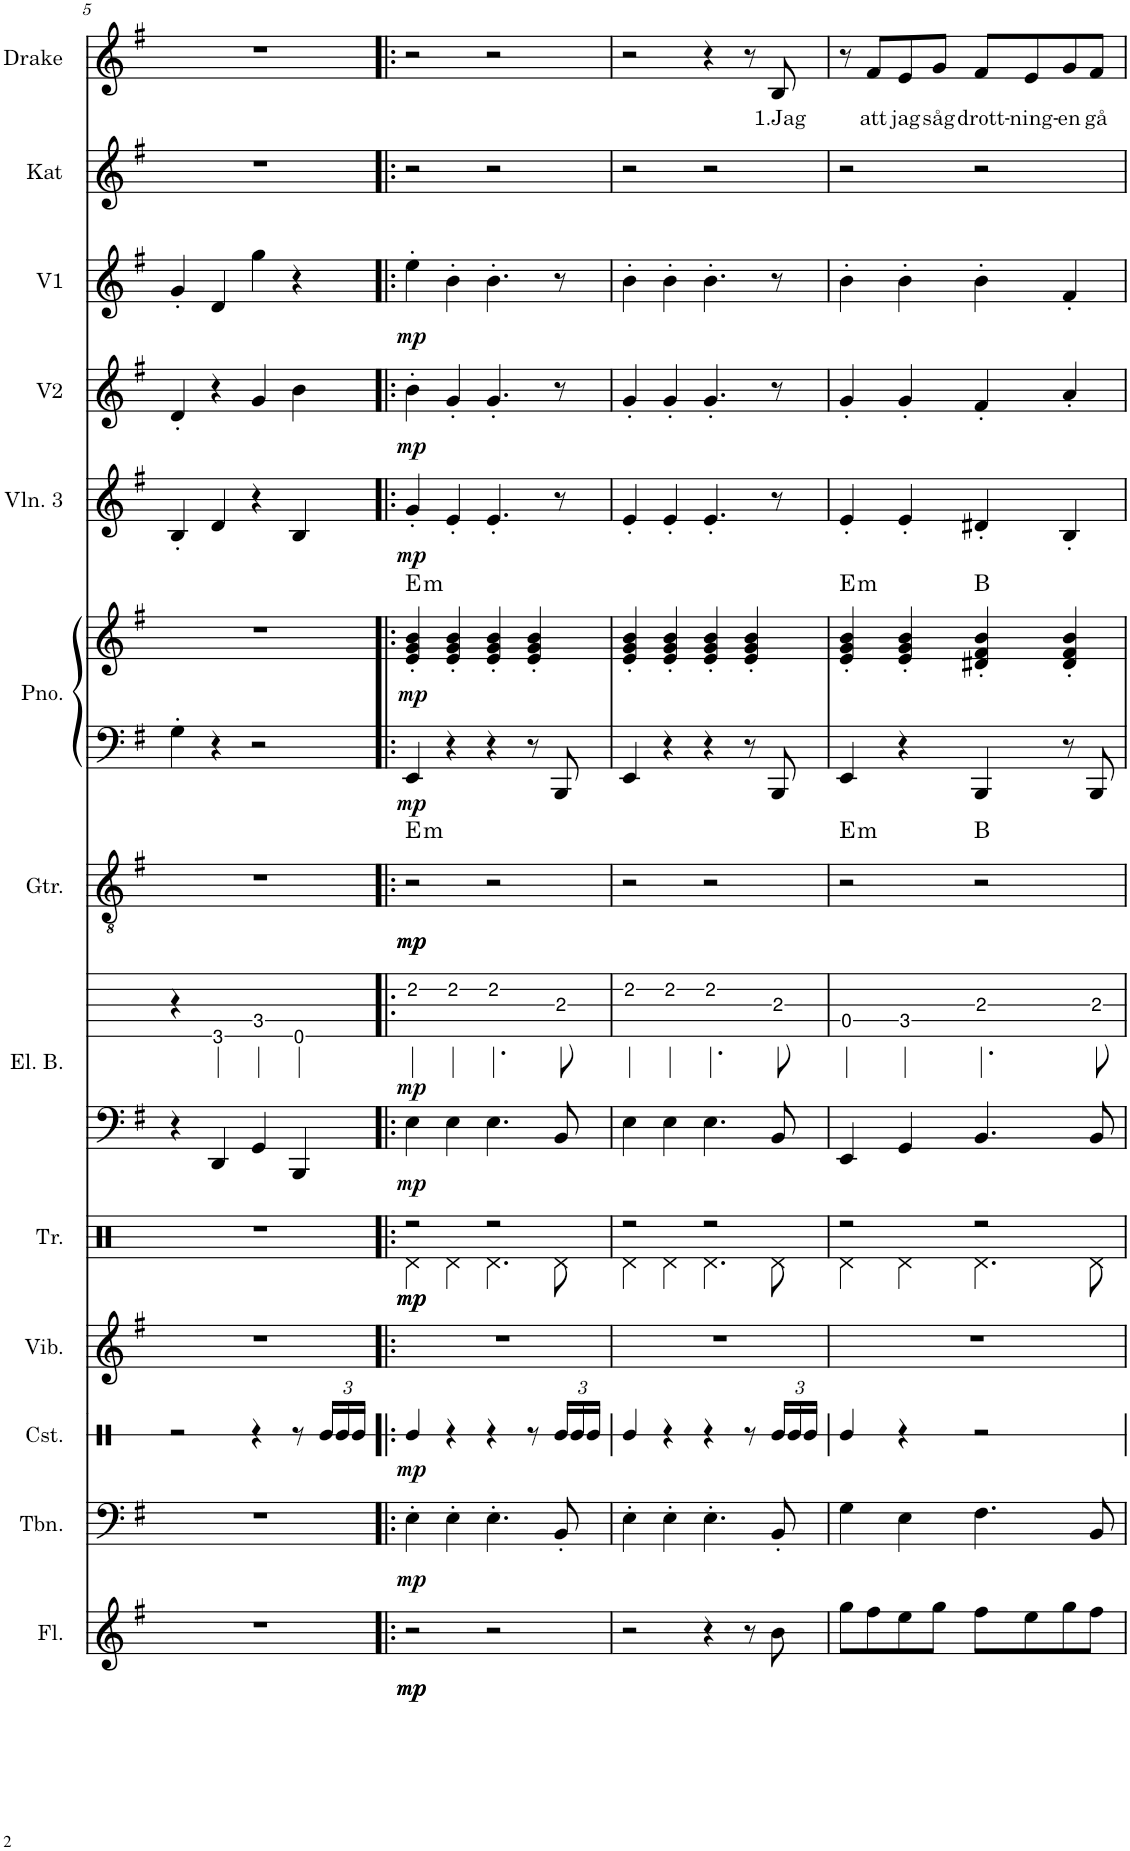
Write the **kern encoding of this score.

**kern	**dynam	**kern	**dynam	**kern	**dynam	**kern	**kern	**dynam	**kern	**kern	**dynam	**kern	**dynam	**harte	**kern	**kern	**dynam	**harte	**kern	**dynam	**kern	**dynam	**kern	**dynam	**kern	**kern	**text
*part13	*part13	*part12	*part12	*part11	*part11	*part10	*part9	*part9	*part8	*part8	*part8	*part7	*part7	*part7	*part6	*part6	*part6	*part6	*part5	*part5	*part4	*part4	*part3	*part3	*part2	*part1	*part1
*staff15	*staff15	*staff14	*staff14	*staff13	*staff13	*staff12	*staff11	*staff11	*staff10	*staff9	*staff9/10	*staff8	*staff8	*	*staff7	*staff6	*staff6/7	*	*staff5	*staff5	*staff4	*staff4	*staff3	*staff3	*staff2	*staff1	*staff1
*I"Flute	*	*I"Trombone	*	*I"Castanets	*	*I"Vibraphone	*I"Trummor	*	*I"5-str. Electric Bass	*	*	*I"Gitarr	*	*	*I"Piano	*	*	*	*I"Violin 3	*	*I"Violin 2	*	*I"Violin 1	*	*I"Kat	*I"Drake	*
*I'Fl.	*	*I'Tbn.	*	*I'Cst.	*	*I'Vib.	*I'Tr.	*	*I'El. B.	*	*	*I'Gtr.	*	*	*I'Pno.	*	*	*	*I'Vln. 3	*	*I'V2	*	*I'V1	*	*I'Kat	*I'Drake	*
!!LO:PB:g=z
*clefG2	*	*clefF4	*	*clefX	*	*clefG2	*clefX	*	*clefF4	*	*	*clefGv2	*	*	*clefF4	*clefG2	*	*	*clefG2	*	*clefG2	*	*clefG2	*	*clefG2	*clefG2	*
*	*	*	*	*	*	*	*	*	*Trd7c12	*Trd7c12	*	*	*	*	*	*	*	*	*	*	*	*	*	*	*	*	*
*k[f#]	*	*k[f#]	*	*k[]	*	*k[f#]	*k[]	*	*k[f#]	*k[f#]	*	*k[f#]	*	*	*k[f#]	*k[f#]	*	*	*k[f#]	*	*k[f#]	*	*k[f#]	*	*k[f#]	*k[f#]	*
*M4/4	*	*M4/4	*	*M4/4	*	*M4/4	*M4/4	*	*M4/4	*M4/4	*	*M4/4	*	*	*M4/4	*M4/4	*	*	*M4/4	*	*M4/4	*	*M4/4	*	*M4/4	*M4/4	*
=5	=5	=5	=5	=5	=5	=5	=5	=5	=5	=5	=5	=5	=5	=5	=5	=5	=5	=5	=5	=5	=5	=5	=5	=5	=5	=5	=5
1r	.	1r	.	2r	.	1r	1r	.	4r	4r	.	1r	.	.	4G'\	1r	.	.	4B'/	.	4d'/	.	4g'/	.	1r	1r	.
.	.	.	.	.	.	.	.	.	4DD/	4DD\	.	.	.	.	4r	.	.	.	4d/	.	4r	.	4d/	.	.	.	.
.	.	.	.	4r	.	.	.	.	4GG/	4GG\	.	.	.	.	2r	.	.	.	4r	.	4g/	.	4gg\	.	.	.	.
.	.	.	.	8r	.	.	.	.	4BBB/	4BBB\	.	.	.	.	.	.	.	.	4B/	.	4b\	.	4r	.	.	.	.
*	*	*	*	*Xbrackettup	*	*	*	*	*	*	*	*	*	*	*	*	*	*	*	*	*	*	*	*	*	*	*
.	.	.	.	24Re/LL	.	.	.	.	.	.	.	.	.	.	.	.	.	.	.	.	.	.	.	.	.	.	.
.	.	.	.	24Re/	.	.	.	.	.	.	.	.	.	.	.	.	.	.	.	.	.	.	.	.	.	.	.
.	.	.	.	24Re/JJ	.	.	.	.	.	.	.	.	.	.	.	.	.	.	.	.	.	.	.	.	.	.	.
=6!|:	=6!|:	=6!|:	=6!|:	=6!|:	=6!|:	=6!|:	=6!|:	=6!|:	=6!|:	=6!|:	=6!|:	=6!|:	=6!|:	=6!|:	=6!|:	=6!|:	=6!|:	=6!|:	=6!|:	=6!|:	=6!|:	=6!|:	=6!|:	=6!|:	=6!|:	=6!|:	=6!|:
*	*	*	*	*	*	*	*^	*	*	*	*	*	*	*	*	*	*	*	*	*	*	*	*	*	*	*	*
!	!LO:DY:b	!	!	!	!	!	!	!	!	!	!	!	!	!	!	!	!	!	!	!	!	!	!	!	!	!	!	!
!	!LO:DY:n=1:b	!	!LO:DY:b	!	!LO:DY:b	!	!	!	!LO:DY:b	!	!	!	!	!	!	!	!	!	!	!	!	!	!	!	!	!	!	!
!	!	!	!	!	!	!	!	!	!LO:DY:n=1:b	!	!	!LO:DY:b=2	!	!	!	!	!	!	!	!	!	!	!	!	!	!	!	!
!	!	!	!	!	!	!	!	!	!	!	!	!LO:DY:n=1:b	!	!LO:DY:b	!	!	!	!	!	!	!	!	!	!	!	!	!	!
!	!	!	!	!	!	!	!	!	!	!	!	!	!	!LO:DY:n=1:b	!	!	!	!LO:DY:b=2	!	!	!	!	!	!	!	!	!	!
!	!	!	!	!	!	!	!	!	!	!	!	!	!	!	!LO:H:kt=m	!	!	!LO:DY:n=1:b	!LO:H:kt=m	!	!LO:DY:b	!	!LO:DY:b	!	!LO:DY:b	!	!	!
2r	mp mp	4E'\	mp	4Re/	mp	1r	2r	4Rd\	mp mp	4E\	4E\	mp mp	2r	mp mp	E:min	4EE/	4e/' 4g/' 4b/'	mp mp	E:min	4g'/	mp	4b'\	mp	4ee'\	mp	2r	2r	.
.	.	4E'\	.	4r	.	.	.	4Rd\	.	4E\	4E\	.	.	.	.	4r	4e/' 4g/' 4b/'	.	.	4e'/	.	4g'/	.	4b'\	.	.	.	.
2r	.	4.E'\	.	4r	.	.	2r	4.Rd\	.	4.E\	4.E\	.	2r	.	.	4r	4e/' 4g/' 4b/'	.	.	4.e'/	.	4.g'/	.	4.b'\	.	2r	2r	.
.	.	.	.	8r	.	.	.	.	.	.	.	.	.	.	.	8r	4e/' 4g/' 4b/'	.	.	.	.	.	.	.	.	.	.	.
.	.	8BB'/	.	24Re/LL	.	.	.	8Rd\	.	8BB/	8BB\	.	.	.	.	8BBB/	.	.	.	8r	.	8r	.	8r	.	.	.	.
.	.	.	.	24Re/	.	.	.	.	.	.	.	.	.	.	.	.	.	.	.	.	.	.	.	.	.	.	.	.
.	.	.	.	24Re/JJ	.	.	.	.	.	.	.	.	.	.	.	.	.	.	.	.	.	.	.	.	.	.	.	.
=7	=7	=7	=7	=7	=7	=7	=7	=7	=7	=7	=7	=7	=7	=7	=7	=7	=7	=7	=7	=7	=7	=7	=7	=7	=7	=7	=7	=7
2r	.	4E'\	.	4Re/	.	1r	2r	4Rd\	.	4E\	4E\	.	2r	.	.	4EE/	4e/' 4g/' 4b/'	.	.	4e'/	.	4g'/	.	4b'\	.	2r	2r	.
.	.	4E'\	.	4r	.	.	.	4Rd\	.	4E\	4E\	.	.	.	.	4r	4e/' 4g/' 4b/'	.	.	4e'/	.	4g'/	.	4b'\	.	.	.	.
4r	.	4.E'\	.	4r	.	.	2r	4.Rd\	.	4.E\	4.E\	.	2r	.	.	4r	4e/' 4g/' 4b/'	.	.	4.e'/	.	4.g'/	.	4.b'\	.	2r	4r	.
8r	.	.	.	8r	.	.	.	.	.	.	.	.	.	.	.	8r	4e/' 4g/' 4b/'	.	.	.	.	.	.	.	.	.	8r	.
!	!	!	!	!	!	!	!	!	!	!	!	!	!	!	!	!	!	!	!	!	!	!	!	!	!	!	!	!LO:LY:b
8b\	.	8BB'/	.	24Re/LL	.	.	.	8Rd\	.	8BB/	8BB\	.	.	.	.	8BBB/	.	.	.	8r	.	8r	.	8r	.	.	8B/	1.Jag
.	.	.	.	24Re/	.	.	.	.	.	.	.	.	.	.	.	.	.	.	.	.	.	.	.	.	.	.	.	.
.	.	.	.	24Re/JJ	.	.	.	.	.	.	.	.	.	.	.	.	.	.	.	.	.	.	.	.	.	.	.	.
=8	=8	=8	=8	=8	=8	=8	=8	=8	=8	=8	=8	=8	=8	=8	=8	=8	=8	=8	=8	=8	=8	=8	=8	=8	=8	=8	=8	=8
!	!	!	!	!	!	!	!	!	!	!	!	!	!	!	!LO:H:kt=m	!	!	!	!LO:H:kt=m	!	!	!	!	!	!	!	!	!
8gg\L	.	4G\	.	4Re/	.	1r	2r	4Rd\	.	4EE/	4EE\	.	2r	.	E:min	4EE/	4e/' 4g/' 4b/'	.	E:min	4e'/	.	4g'/	.	4b'\	.	2r	8r	.
!	!	!	!	!	!	!	!	!	!	!	!	!	!	!	!	!	!	!	!	!	!	!	!	!	!	!	!	!LO:LY:b
8ff#\	.	.	.	.	.	.	.	.	.	.	.	.	.	.	.	.	.	.	.	.	.	.	.	.	.	.	8f#/L	att
!	!	!	!	!	!	!	!	!	!	!	!	!	!	!	!	!	!	!	!	!	!	!	!	!	!	!	!	!LO:LY:b
8ee\	.	4E\	.	4r	.	.	.	4Rd\	.	4GG/	4GG\	.	.	.	.	4r	4e/' 4g/' 4b/'	.	.	4e'/	.	4g'/	.	4b'\	.	.	8e/	jag
!	!	!	!	!	!	!	!	!	!	!	!	!	!	!	!	!	!	!	!	!	!	!	!	!	!	!	!	!LO:LY:b
8gg\J	.	.	.	.	.	.	.	.	.	.	.	.	.	.	.	.	.	.	.	.	.	.	.	.	.	.	8g/J	såg
!	!	!	!	!	!	!	!	!	!	!	!	!	!	!	!	!	!	!	!	!	!	!	!	!	!	!	!	!LO:LY:b
8ff#\L	.	4.F#\	.	2r	.	.	2r	4.Rd\	.	4.BB/	4.BB\	.	2r	.	B:maj	4BBB/	4d#X/' 4f#/' 4b/'	.	B:maj	4d#X'/	.	4f#'/	.	4b'\	.	2r	8f#/L	drott-
!	!	!	!	!	!	!	!	!	!	!	!	!	!	!	!	!	!	!	!	!	!	!	!	!	!	!	!	!LO:LY:b
8ee\	.	.	.	.	.	.	.	.	.	.	.	.	.	.	.	.	.	.	.	.	.	.	.	.	.	.	8e/	-ning-
!	!	!	!	!	!	!	!	!	!	!	!	!	!	!	!	!	!	!	!	!	!	!	!	!	!	!	!	!LO:LY:b
8gg\	.	.	.	.	.	.	.	.	.	.	.	.	.	.	.	8r	4d#/' 4f#/' 4b/'	.	.	4B'/	.	4a'/	.	4f#'/	.	.	8g/	-en
!	!	!	!	!	!	!	!	!	!	!	!	!	!	!	!	!	!	!	!	!	!	!	!	!	!	!	!	!LO:LY:b
8ff#\J	.	8BB/	.	.	.	.	.	8Rd\	.	8BB/	8BB\	.	.	.	.	8BBB/	.	.	.	.	.	.	.	.	.	.	8f#/J	gå
*	*	*	*	*	*	*	*v	*v	*	*	*	*	*	*	*	*	*	*	*	*	*	*	*	*	*	*	*	*
=	=	=	=	=	=	=	=	=	=	=	=	=	=	=	=	=	=	=	=	=	=	=	=	=	=	=	=
*-	*-	*-	*-	*-	*-	*-	*-	*-	*-	*-	*-	*-	*-	*-	*-	*-	*-	*-	*-	*-	*-	*-	*-	*-	*-	*-	*-
